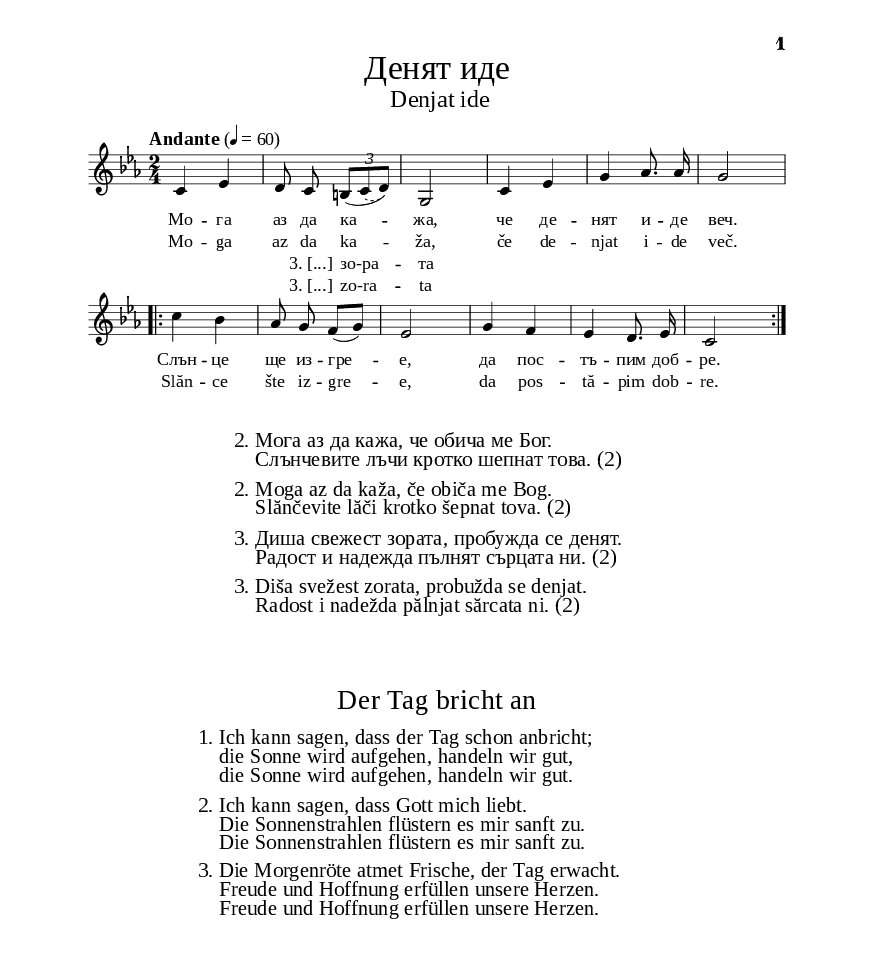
\version "2.24.3"

% include paper part and global functions
\include "include/globals.ily"

\bookpart {
  \label #'ref118_1
  \tocItem \markup "Денят иде – Denjat ide "
  \include "include/bookpart-paper.ily"
  \score {
    \include "include/score-layout.ily"

    \new Voice \absolute {
      \clef treble
      \key c \minor
      \time 2/4
      \tempoFunc "Andante" 4 "60"
      \autoBeamOff

      c'4 es'4 | d'8  c'8  \tuplet 3/2 { b8\=1([ \slurDashed c'8\=2(d'8\=2)\=1)] } \slurSolid | g2 | c'4 es'4 | g'4 as'8. as'16 | g'2 | \break

      \bar ".|:-|"    c''4 bes' | as'8 g'8 f' [(g') ] | es'2 | g'4 f' | es'4 d'8. es'16| c'2 \bar ":|." \break
    }

    \addlyrics {
      Мо -- га аз да ка -- жа, че де -- нят и -- де веч.

      Слън -- це ще из -- гре -- е, да пос -- тъ -- пим доб -- ре.
    }

    \addlyrics {
      Mo -- ga az da ka -- ža, če de -- njat i -- de več.

      Slăn -- ce šte iz -- gre -- e, da pos -- tă -- pim dob -- re.
    }

    \addlyrics {
      " " " " " " " 3. [...]" зо-ра -- та
    }
    \addlyrics {
      " " " " " " " 3. [...]" zo-ra -- ta
    }


    \header {
      title = \titleFunc "Денят иде" " Denjat ide"
    }

    \midi{}

  } % score
  \markup \empty-two

  \markup \abs-fontsize #10 {
    \hspace #20
    \override #`(baseline-skip . ,bgCoupletBaselineSkip) % affects space between column lines
    \column {


      \line {  2. Мога аз да кажа, че обича ме Бог.}

      \line {   "   " Слънчевите лъчи кротко шепнат това. (2)}
      \vspace #0.5

      \line {  2. Moga az da kaža, če običa me Bog.}

      \line {   "   " Slănčevite lăči krotko šepnat tova. (2)}
      \vspace #0.5

      \line {   3.  Диша свежест зората, пробужда се денят.}

      \line {   "   " Радост и надежда пълнят сърцата ни. (2) }
      \vspace #0.5


      \line {   3.  Diša svežest zorata, probužda se denjat.}

      \line {   "   " Radost i nadežda pălnjat sărcata ni. (2) }

    }
  } % markup

  \markup \vspace #3


  % include foreign translation(s) of the song
  \version "2.24.3"

\markup \fill-line { \fontsize #deTitleFontSize "Der Tag bricht an" }
\markup \null
\markup \null
\markup \abs-fontsize #10 {
  \hspace #15
  \override #`(baseline-skip . ,deCoupletBaselineSkip)

  \column { 

 \line { 1.	Ich kann sagen, dass der Tag schon anbricht;}
 \line { "   "die Sonne wird aufgehen, handeln wir gut,}
 \line { "   "die Sonne wird aufgehen, handeln wir gut.}
\vspace #0.5

 \line { 2.	Ich kann sagen, dass Gott mich liebt.}

 \line { "   "Die Sonnenstrahlen flüstern es mir sanft zu.  }
 \line { "   "Die Sonnenstrahlen flüstern es mir sanft zu. }
\vspace #0.5

 \line { 3.	Die Morgenröte atmet Frische, der Tag erwacht. }
 \line { "   "Freude und Hoffnung erfüllen unsere Herzen. }
 \line { "   "Freude und Hoffnung erfüllen unsere Herzen.}

  }
}


} % bookpart

